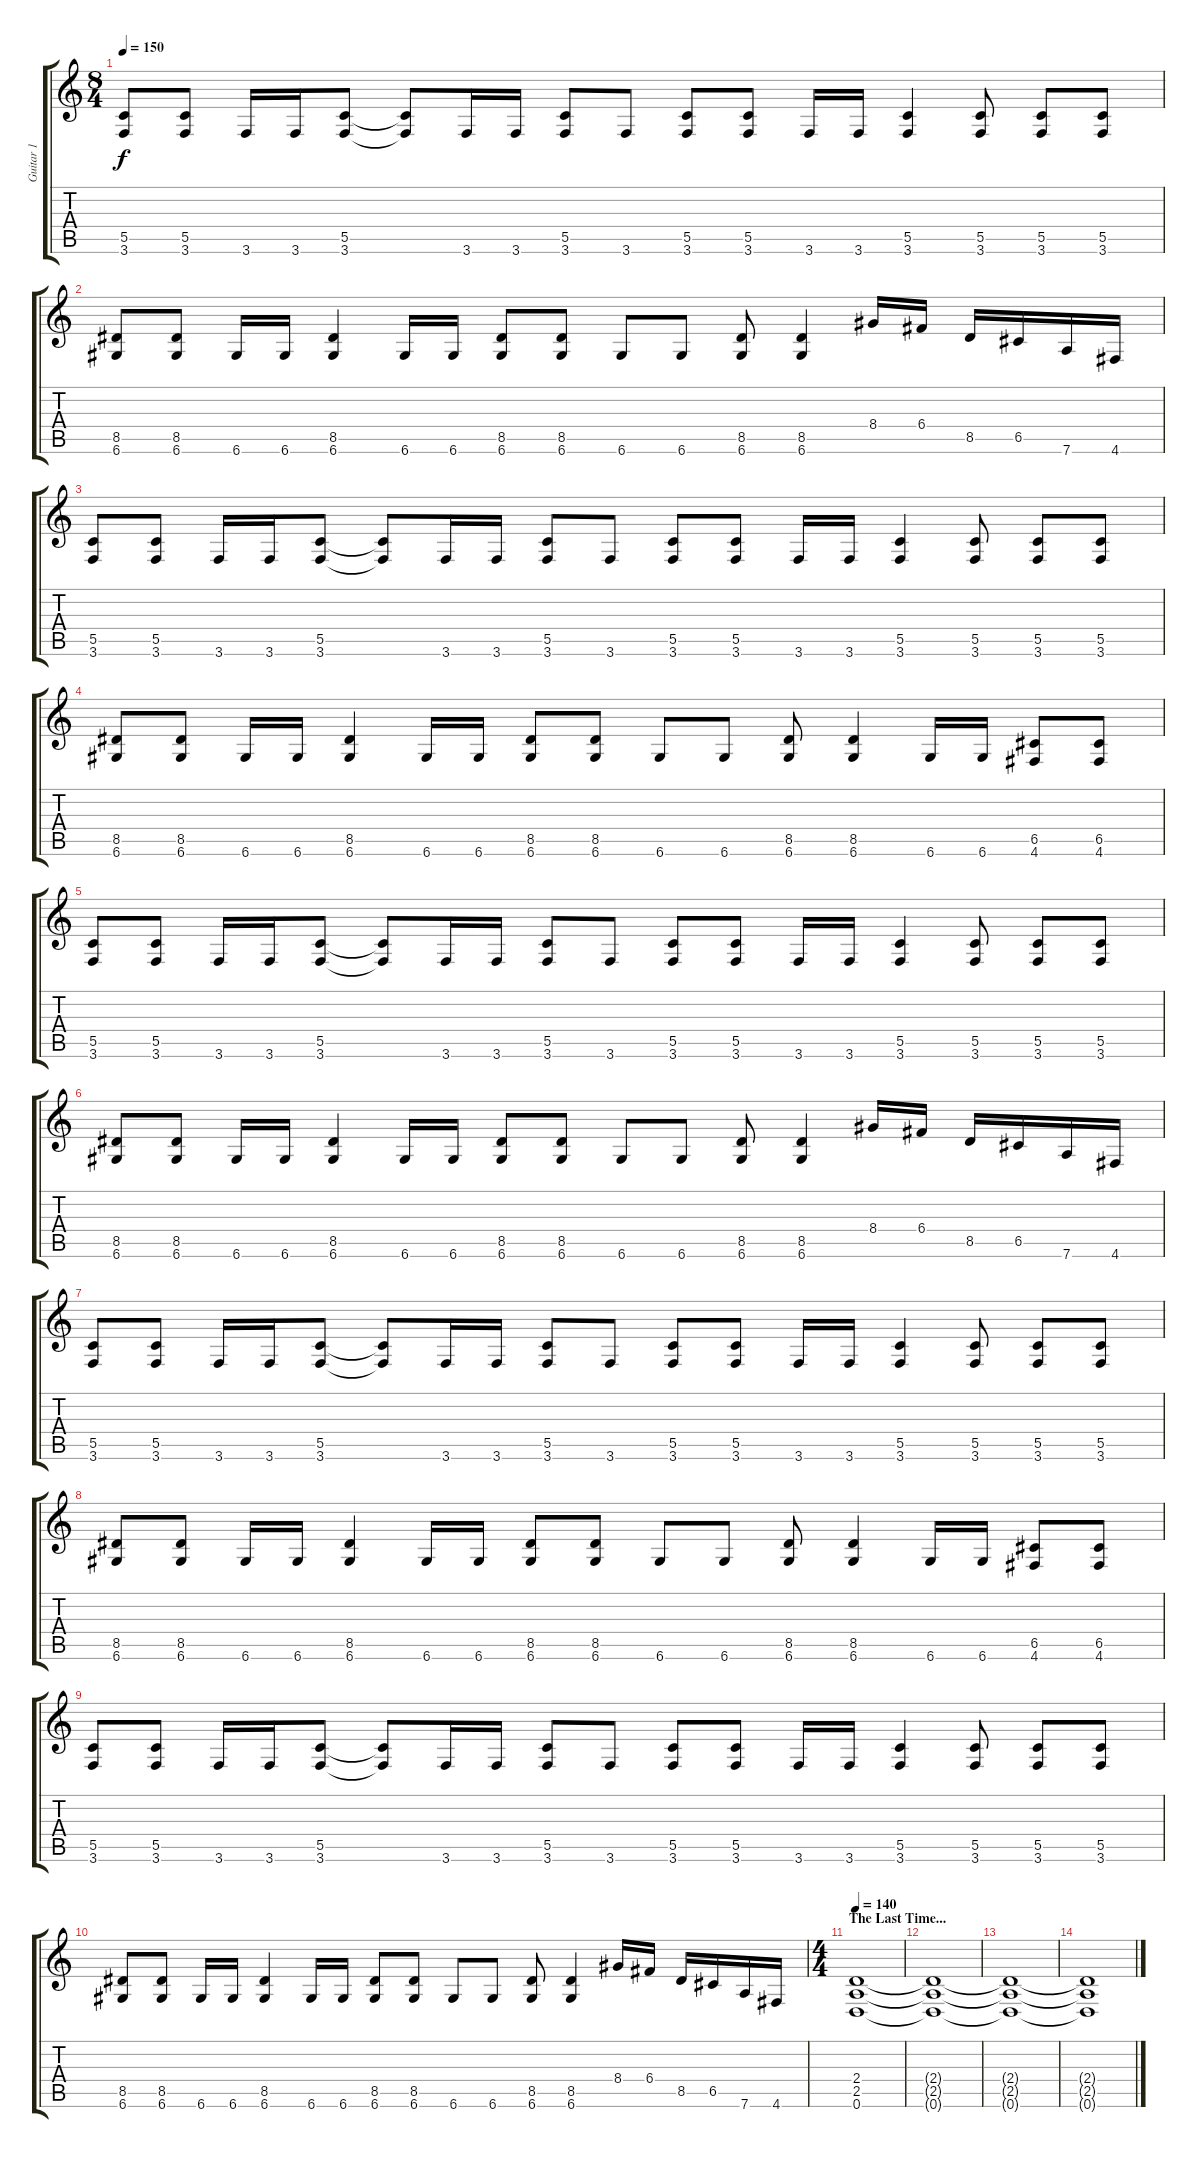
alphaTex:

\track ("Guitar 1" "Guitar 1") {instrument distortionguitar}
\staff {score tabs}
\tuning (D4 A3 F3 C3 G2 D2) {hide}
\ts (8 4)
\tempo 150
\clef g2
\ks c
(5.5 3.6).8{dy f} (5.5 3.6).8 3.6.16 3.6.16 (5.5 3.6).8 (5.5{t} 3.6{t}).8 3.6.16 3.6.16 (5.5 3.6).8 3.6.8 (5.5 3.6).8 (5.5 3.6).8 3.6.16 3.6.16 (5.5 3.6).4 (5.5 3.6).8 (5.5 3.6).8 (5.5 3.6).8 |
(8.5 6.6).8 (8.5 6.6).8 6.6.16 6.6.16 (8.5 6.6).4 6.6.16 6.6.16 (8.5 6.6).8 (8.5 6.6).8 6.6.8 6.6.8 (8.5 6.6).8 (8.5 6.6).4 8.4.16 6.4.16 8.5.16 6.5.16 7.6.16 4.6.16 |
(5.5 3.6).8 (5.5 3.6).8 3.6.16 3.6.16 (5.5 3.6).8 (5.5{t} 3.6{t}).8 3.6.16 3.6.16 (5.5 3.6).8 3.6.8 (5.5 3.6).8 (5.5 3.6).8 3.6.16 3.6.16 (5.5 3.6).4 (5.5 3.6).8 (5.5 3.6).8 (5.5 3.6).8 |
(8.5 6.6).8 (8.5 6.6).8 6.6.16 6.6.16 (8.5 6.6).4 6.6.16 6.6.16 (8.5 6.6).8 (8.5 6.6).8 6.6.8 6.6.8 (8.5 6.6).8 (8.5 6.6).4 6.6.16 6.6.16 (6.5 4.6).8 (6.5 4.6).8 |
(5.5 3.6).8 (5.5 3.6).8 3.6.16 3.6.16 (5.5 3.6).8 (5.5{t} 3.6{t}).8 3.6.16 3.6.16 (5.5 3.6).8 3.6.8 (5.5 3.6).8 (5.5 3.6).8 3.6.16 3.6.16 (5.5 3.6).4 (5.5 3.6).8 (5.5 3.6).8 (5.5 3.6).8 |
(8.5 6.6).8 (8.5 6.6).8 6.6.16 6.6.16 (8.5 6.6).4 6.6.16 6.6.16 (8.5 6.6).8 (8.5 6.6).8 6.6.8 6.6.8 (8.5 6.6).8 (8.5 6.6).4 8.4.16 6.4.16 8.5.16 6.5.16 7.6.16 4.6.16 |
(5.5 3.6).8 (5.5 3.6).8 3.6.16 3.6.16 (5.5 3.6).8 (5.5{t} 3.6{t}).8 3.6.16 3.6.16 (5.5 3.6).8 3.6.8 (5.5 3.6).8 (5.5 3.6).8 3.6.16 3.6.16 (5.5 3.6).4 (5.5 3.6).8 (5.5 3.6).8 (5.5 3.6).8 |
(8.5 6.6).8 (8.5 6.6).8 6.6.16 6.6.16 (8.5 6.6).4 6.6.16 6.6.16 (8.5 6.6).8 (8.5 6.6).8 6.6.8 6.6.8 (8.5 6.6).8 (8.5 6.6).4 6.6.16 6.6.16 (6.5 4.6).8 (6.5 4.6).8 |
(5.5 3.6).8 (5.5 3.6).8 3.6.16 3.6.16 (5.5 3.6).8 (5.5{t} 3.6{t}).8 3.6.16 3.6.16 (5.5 3.6).8 3.6.8 (5.5 3.6).8 (5.5 3.6).8 3.6.16 3.6.16 (5.5 3.6).4 (5.5 3.6).8 (5.5 3.6).8 (5.5 3.6).8 |
(8.5 6.6).8 (8.5 6.6).8 6.6.16 6.6.16 (8.5 6.6).4 6.6.16 6.6.16 (8.5 6.6).8 (8.5 6.6).8 6.6.8 6.6.8 (8.5 6.6).8 (8.5 6.6).4 8.4.16 6.4.16 8.5.16 6.5.16 7.6.16 4.6.16 |
\ts (4 4)
\section ("" "The Last Time...")
\tempo 140
(2.4 2.5 0.6).1 |
(2.4{t} 2.5{t} 0.6{t}).1{volume 6} |
(2.4{t} 2.5{t} 0.6{t}).1 |
(2.4{t} 2.5{t} 0.6{t}).1
